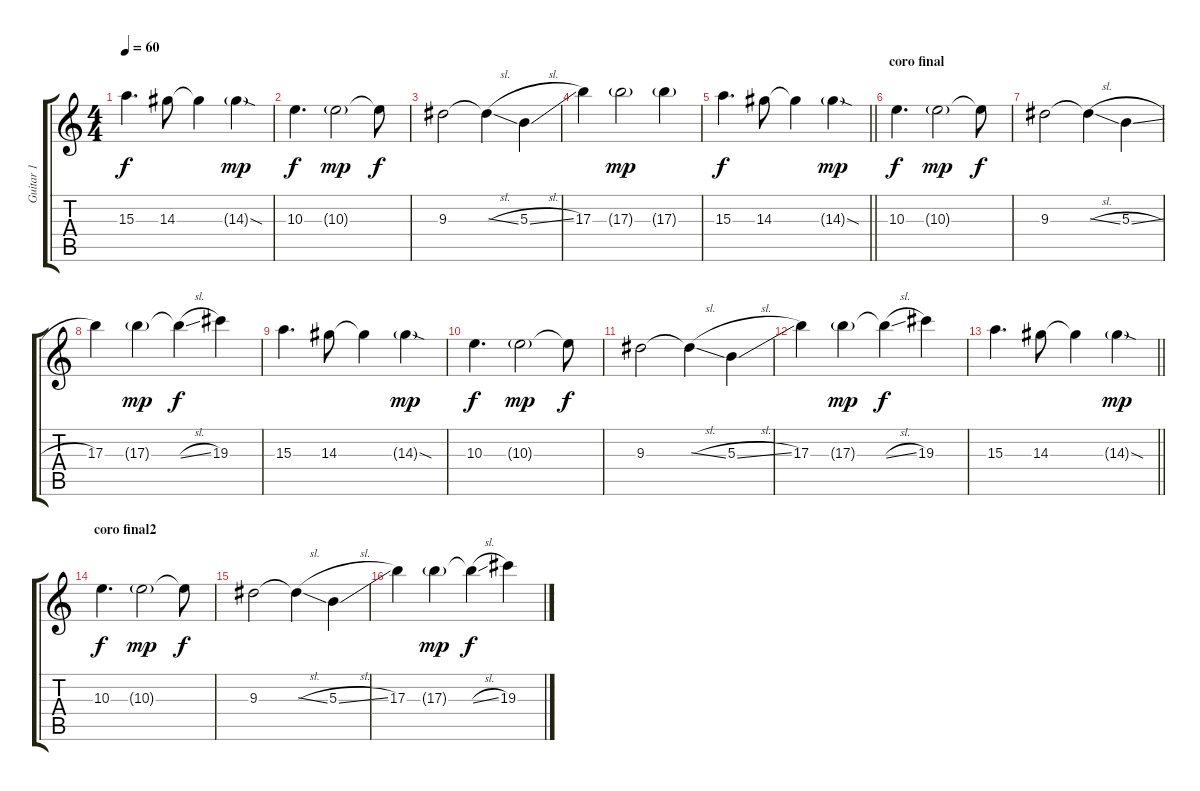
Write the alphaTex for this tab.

\track ("Guitar 1" "Guitar 1") {instrument overdrivenguitar}
\staff {score tabs}
\tuning (Eb4 Bb3 Gb3 Db3 Ab2 Db2) {hide}
\ts (4 4)
\tempo 60
\clef g2
\ks c
15.3.4{d dy f} 14.3.8 14.3{t}.4 14.3{sod g}.4{dy mp} |
10.3.4{d dy f} 10.3{g}.2{dy mp} 10.3{t}.8{dy f} |
9.3.2 9.3{sl t}.4 5.3{sl}.4 |
17.3.4 17.3{g}.2{dy mp} 17.3{g}.4 |
\barLineRight lightlight
15.3.4{d dy f} 14.3.8 14.3{t}.4 14.3{sod g}.4{dy mp} |
\section ("" "coro final")
10.3.4{d dy f} 10.3{g}.2{dy mp} 10.3{t}.8{dy f} |
9.3.2 9.3{sl t}.4 5.3{sl}.4 |
17.3.4 17.3{g}.4{dy mp} 17.3{sl t}.4{dy f} 19.3.4 |
15.3.4{d} 14.3.8 14.3{t}.4 14.3{sod g}.4{dy mp} |
10.3.4{d dy f} 10.3{g}.2{dy mp} 10.3{t}.8{dy f} |
9.3.2 9.3{sl t}.4 5.3{sl}.4 |
17.3.4 17.3{g}.4{dy mp} 17.3{sl t}.4{dy f} 19.3.4 |
\barLineRight lightlight
15.3.4{d} 14.3.8 14.3{t}.4 14.3{sod g}.4{dy mp} |
\section ("" "coro final2")
10.3.4{d dy f} 10.3{g}.2{dy mp} 10.3{t}.8{dy f} |
9.3.2 9.3{sl t}.4 5.3{sl}.4 |
17.3.4 17.3{g}.4{dy mp} 17.3{sl t}.4{dy f} 19.3.4
